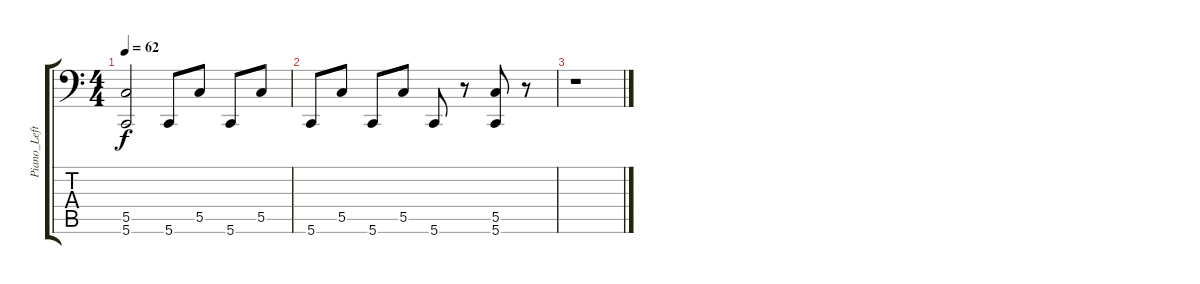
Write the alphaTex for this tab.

\track ("Piano_Left Hand" "Piano_Left") {instrument acousticgrandpiano}
\staff {score tabs}
\tuning (E4 B3 G3 D3 G2 G1) {hide}
\ts (4 4)
\tempo 62
\clef f4
\ks c
(5.5 5.6).2{dy f} 5.6.8 5.5.8 5.6.8 5.5.8 |
5.6.8 5.5.8 5.6.8 5.5.8 5.6.8 r.8 (5.5 5.6).8 r.8 |
r.1
